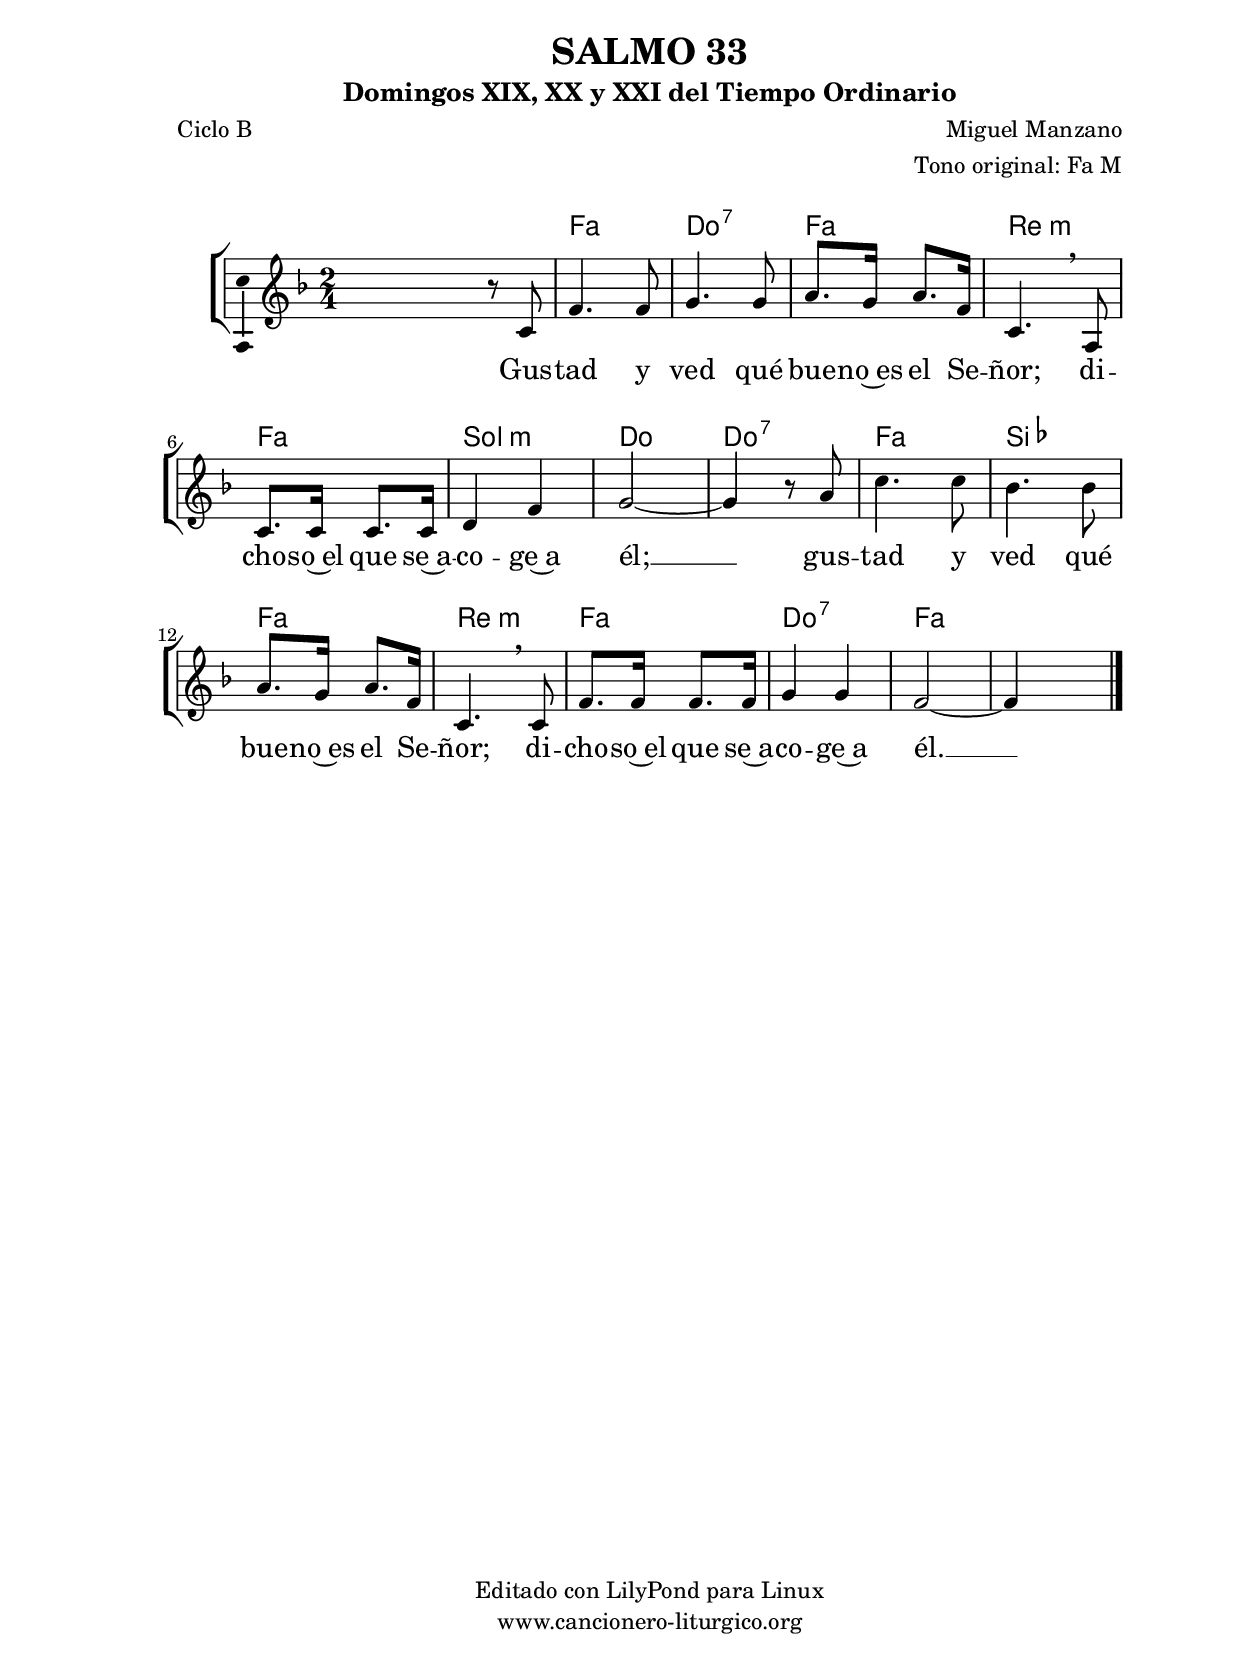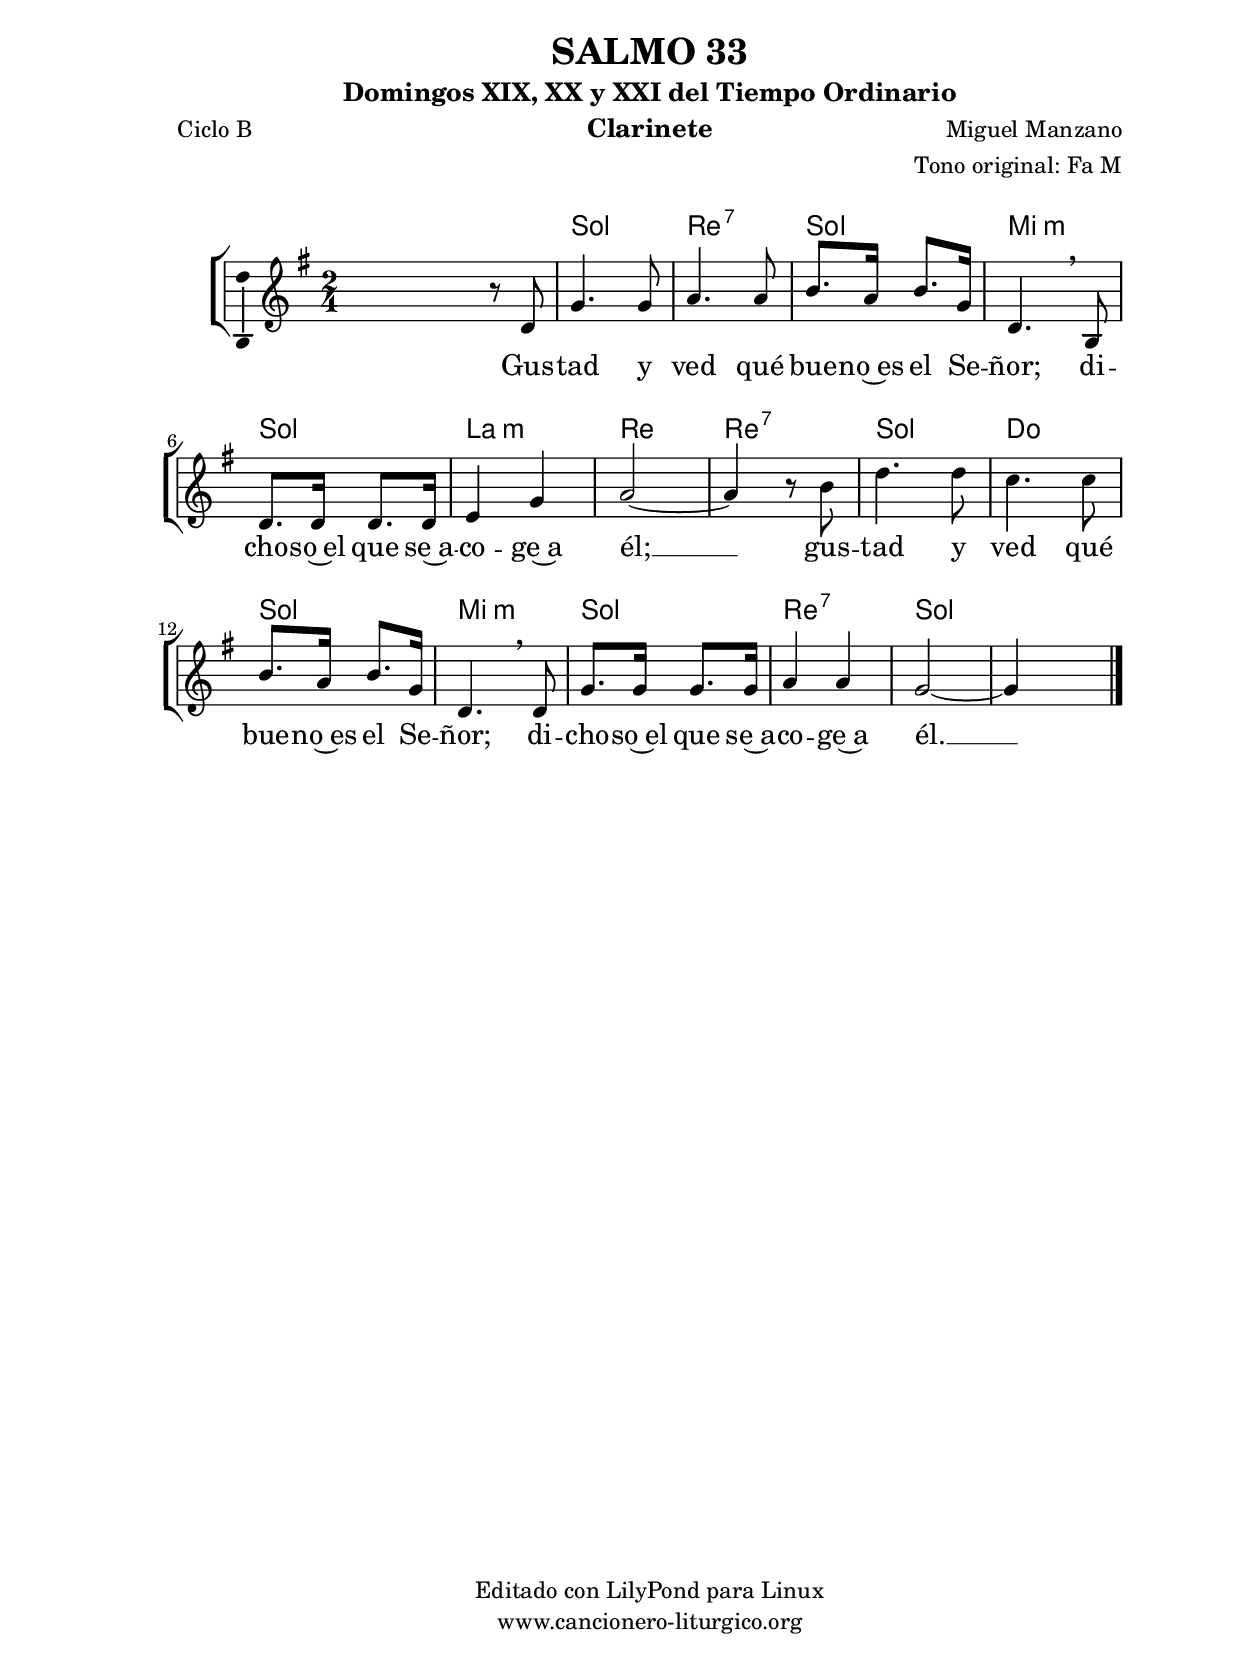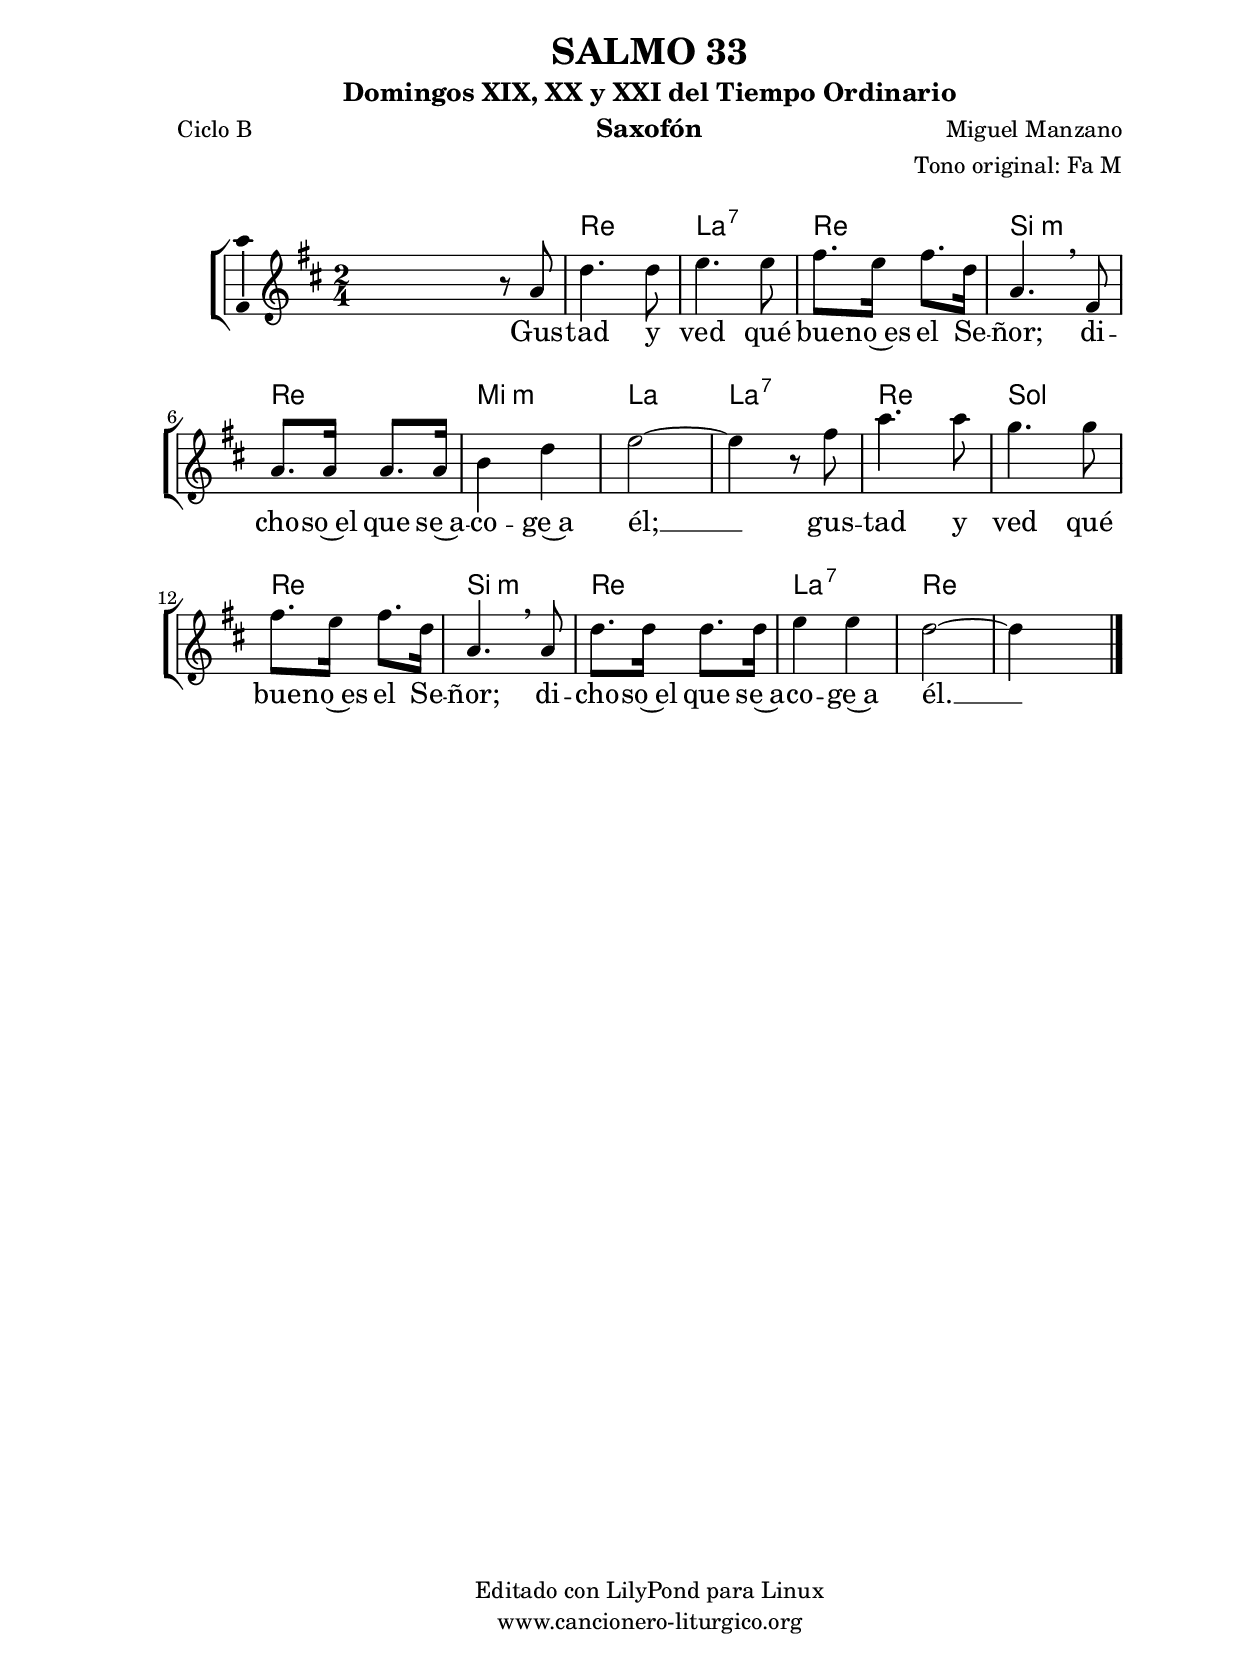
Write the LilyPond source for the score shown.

%
%para convertir .midi en .wav:
%timidity filename.midi -Ow -o finename.wav
%
%
%Para convertir de .wav a .mp3:
%lame -h -m j filename.wav
%
%
%para escuchar el midi:
%timidity nombrefichero.midi
%


%versión de lilypond para la que se ha escrito esta partitura:
\version "2.16.0"

	%Tamaño papel
	#(set-default-paper-size "a4")
	%Tamaño partitura
	#(set-global-staff-size 20)
	%No responde al pulsar sobre una nota
	#(ly:set-option 'point-and-click #f)

%parámetros del encabezamiento:
\header {
	title = "SALMO 33"
	subtitle = "Domingos XIX, XX y XXI del Tiempo Ordinario"
	composer = "Miguel Manzano"
	poet = "Ciclo B"
	meter = ""
	arranger = "Tono original: Fa M"
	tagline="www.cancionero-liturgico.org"
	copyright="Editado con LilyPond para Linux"
	}

%parámetros asociados al papel:
\paper  {
	oddHeaderMarkup = \markup {\fill-line { \on-the-fly #not-first-page \fromproperty #'header:title \on-the-fly #not-first-page \fromproperty #'header:composer }}
	evenHeaderMarkup = \markup {\fill-line { \fromproperty #'header:composer \fromproperty #'header:title }}
	#(set-paper-size "a4")
	print-page-number = ##f
	first-page-number = 1
	print-first-page-number = ##f
%	head-separation = 3.0 \cm
	top-margin = 2.0 \cm
	bottom-margin = 0.5\cm
%%%	bottom-margin = -1.0\cm
	left-margin = 3.0 \cm
	line-width = 16.0 \cm 
	indent = 8\mm
	interscoreline = 2.\mm
	between-system-space = 15\mm
%	para que las partituras no llenen la hoja:
	ragged-bottom = ##t
%	idem para la última hoja:
	ragged-last-bottom = ##f
%	para que las partituras llenen el ancho del papel:
	ragged-last = ##f
	after-title-space = 2.5 \cm
%page-count=1
%system-count=8

	%Flexible Vertical Spacing
%	markup-markup-spacing =
%	#'((basic-distance . 15) (minimum-distance . 15) (padding . 3))
	markup-system-spacing =
	#'((basic-distance . 15) (minimum-distance . 15) (padding . 3))
	system-system-spacing =
	#'((basic-distance . 15) (minimum-distance . 15) (padding . 3))
	score-system-spacing =
	#'((basic-distance . 15) (minimum-distance . 15) (padding . 5))
%	top-system-spacing = % header
%	#'((basic-distance . 8) (minimum-distance . 0) (padding . 3))
%	top-markup-spacing =
%	#'((basic-distance . 20) (minimum-distance . 20) (padding . 3))
	last-bottom-spacing = % footer
	#'((basic-distance . 5) (minimum-distance . 5) (padding . 3))
%	score-markup-spacing =
%	#'((basic-distance . 16) (minimum-distance . 13) (padding . 3))

	}


%parámetros que afectan a toda la partitura:
global =  {
	%clave de sol (G):
	\clef G
	%armadura:
%%%	\transpose b c'
	\key f \major
	\tempo 4=100
	\set Score.tempoHideNote = ##t
	}


acordes = {
	\italianChords
	\chordmode {
%%%	\transpose b c'
{

s2
f2 c:7 f d:m f g:m c c:7 f bes f d:m f c:7 f s

}
}
}


melodia = 
%%%	\transpose b c'
{
	\relative c'{

\time 2/4

s4 r8 c8
f4. f8
g4. g8
a8. g16 a8. f16
c4. \breathe a8 %%%% a16 corrijo esta nota que está mal en CLN
c8. c16 c8. c16
d4 f
g2~
g4 r8 a8
c4. c8
bes4. bes8
a8. g16 a8. f16
c4. \breathe c8
f8. f16 f8. f16
g4 g
f2~
f4 s4

	\bar "|."
	}
	}


texto = \lyricmode {
Gus -- tad y ved qué bue -- no~es el Se -- ñor;
di -- cho -- so~el que se~a -- co -- ge~a él; __
gus -- tad y ved qué bue -- no~es el Se -- ñor;
di -- cho -- so~el que se~a -- co -- ge~a él. __
	}


acordesStaff = \context ChordNames = acordesStaff <<
	\set chordChanges = ##t
	\acordes
	>>


vozStaff = \context Voice = vozStaff
\with {\consists "Ambitus_engraver"}
<<
%	\set Staff.instrumentName = ""
%	\set Staff.shortInstrumentName = ""
%	\set Staff.midiInstrument = #"clarinet"
%	\set Staff.midiInstrument = #"cello"
%	\set Staff.midiInstrument = #"flute"
	\set Staff.midiInstrument = #"electric guitar (jazz)"
%	\set Staff.midiInstrument = #"english horn"
%	\set Staff.midiInstrument = #"violin"
%	\set Staff.midiInstrument = #"glockenspiel"
	\set Staff.midiMinimumVolume = #0.7
	\set Staff.midiMaximumVolume = #0.9
	\global
	\melodia
	>>


textoStaff = \context Lyrics = textoStaff <<
	\lyricsto vozStaff \texto
	>>

\book {
	\score {
		\context ChoirStaff {
			\override StaffGroup.SystemStartBracket #'collapse-height = #1
			\override Score.SystemStartBar #'collapse-height = #1
			<<
			\acordesStaff
			\vozStaff
			\textoStaff
			>>
			}
		\layout {
	    		\context {
				\Lyrics
				\override LyricText #'font-size = #2
				}
	   		 \context {
				\Score
				%fontSize = #3
				\override StaffSymbol #'staff-space = #(magstep +3)
				%\override Beam #'thickness = #0.55
				%\override SpacingSpanner #'spacing-increment = #1.0
				%\override Slur #'height-limit = #1.5
				}
			}
		}
	\score {
		\unfoldRepeats
		\context ChoirStaff {
			<<
			\acordesStaff
			\vozStaff
			>>
			}
		\midi {
	  		\context {
	  			\Score
				tempoWholesPerMinute = #(ly:make-moment 70 4)
				}
			}
		}
	}

%Partitura para clarinete
#(define output-suffix "C")
\book {
	\header{
		instrument = "Clarinete"
		}
	\score {
		\context ChoirStaff {
			\override StaffGroup.SystemStartBracket #'collapse-height = #1
			\override Score.SystemStartBar #'collapse-height = #1
\transpose c d
			<<
			\acordesStaff
			\vozStaff
			\textoStaff
			>>
			}
		\layout {
	    		\context {
				\Lyrics
				\override LyricText #'font-size = #2
				}
	   		 \context {
				\Score
				%fontSize = #3
				\override StaffSymbol #'staff-space = #(magstep +3)
				%\override Beam #'thickness = #0.55
				%\override SpacingSpanner #'spacing-increment = #1.0
				%\override Slur #'height-limit = #1.5
				}
			}
		}
	}

%Partitura para saxofón
#(define output-suffix "S")
\book {
	\header{
		instrument = "Saxofón"
		}
	\score {
		\context ChoirStaff {
			\override StaffGroup.SystemStartBracket #'collapse-height = #1
			\override Score.SystemStartBar #'collapse-height = #1
\transpose c a
			<<
			\acordesStaff
			\vozStaff
			\textoStaff
			>>
			}
		\layout {
	    		\context {
				\Lyrics
				\override LyricText #'font-size = #2
				}
	   		 \context {
				\Score
				%fontSize = #3
				\override StaffSymbol #'staff-space = #(magstep +3)
				%\override Beam #'thickness = #0.55
				%\override SpacingSpanner #'spacing-increment = #1.0
				%\override Slur #'height-limit = #1.5
				}
			}
		}
	}

